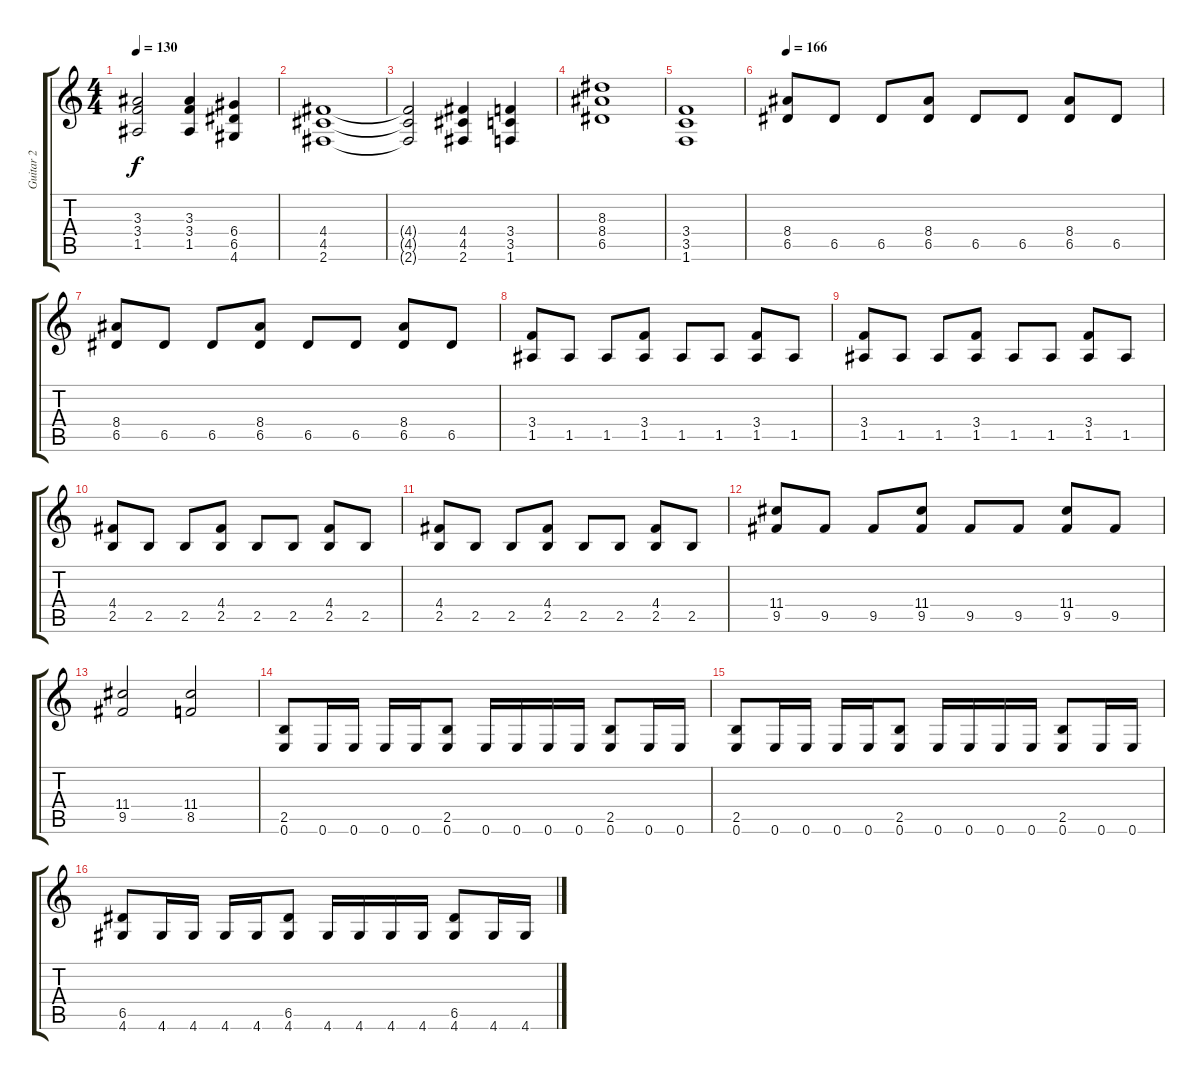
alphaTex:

\track ("Guitar 2" "Guitar 2") {instrument distortionguitar}
\staff {score tabs}
\tuning (E4 B3 G3 D3 A2 E2) {hide}
\ts (4 4)
\tempo 130
\clef g2
\ks c
(3.3{t} 3.4{t} 1.5{t}).2{dy f} (3.3 3.4 1.5).4 (6.4 6.5 4.6).4 |
(4.4 4.5 2.6).1 |
(4.4{t} 4.5{t} 2.6{t}).2 (4.4 4.5 2.6).4 (3.4 3.5 1.6).4 |
(8.3 8.4 6.5).1 |
(3.4 3.5 1.6).1 |
\section ("" "")
\tempo 166
(8.4 6.5).8 6.5.8 6.5.8 (8.4 6.5).8 6.5.8 6.5.8 (8.4 6.5).8 6.5.8 |
(8.4 6.5).8 6.5.8 6.5.8 (8.4 6.5).8 6.5.8 6.5.8 (8.4 6.5).8 6.5.8 |
(3.4 1.5).8 1.5.8 1.5.8 (3.4 1.5).8 1.5.8 1.5.8 (3.4 1.5).8 1.5.8 |
(3.4 1.5).8 1.5.8 1.5.8 (3.4 1.5).8 1.5.8 1.5.8 (3.4 1.5).8 1.5.8 |
(4.4 2.5).8 2.5.8 2.5.8 (4.4 2.5).8 2.5.8 2.5.8 (4.4 2.5).8 2.5.8 |
(4.4 2.5).8 2.5.8 2.5.8 (4.4 2.5).8 2.5.8 2.5.8 (4.4 2.5).8 2.5.8 |
(11.4 9.5).8 9.5.8 9.5.8 (11.4 9.5).8 9.5.8 9.5.8 (11.4 9.5).8 9.5.8 |
(11.4 9.5).2 (11.4 8.5).2 |
\section ("" "")
(2.5 0.6).8 0.6.16 0.6.16 0.6.16 0.6.16 (2.5 0.6).8 0.6.16 0.6.16 0.6.16 0.6.16 (2.5 0.6).8 0.6.16 0.6.16 |
(2.5 0.6).8 0.6.16 0.6.16 0.6.16 0.6.16 (2.5 0.6).8 0.6.16 0.6.16 0.6.16 0.6.16 (2.5 0.6).8 0.6.16 0.6.16 |
(6.5 4.6).8 4.6.16 4.6.16 4.6.16 4.6.16 (6.5 4.6).8 4.6.16 4.6.16 4.6.16 4.6.16 (6.5 4.6).8 4.6.16 4.6.16
